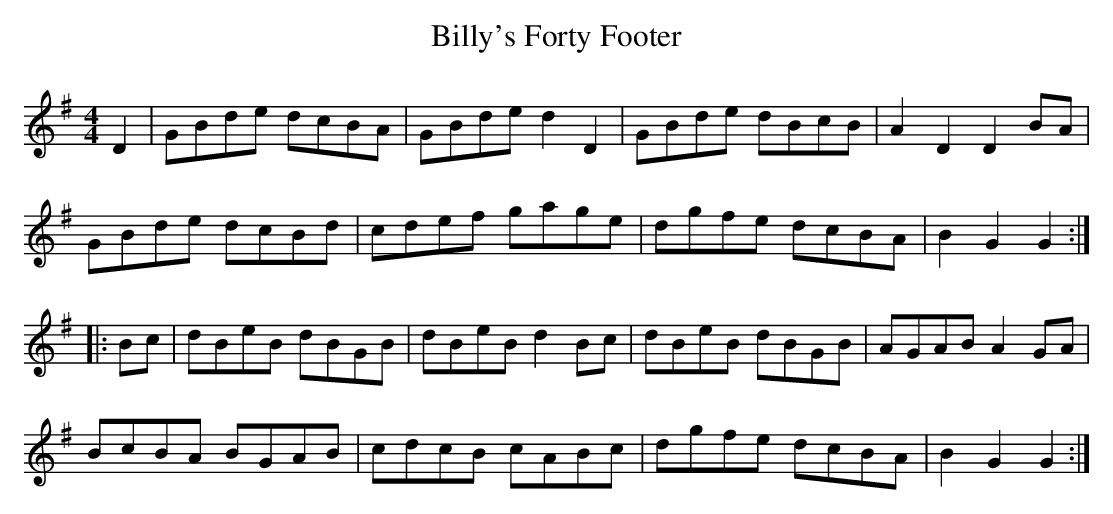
X:1
T:Billy's Forty Footer
M:4/4
L:1/4
K:G
D|G/2B/2d/2e/2 d/2c/2B/2A/2|G/2B/2d/2e/2 dD|G/2B/2d/2e/2 d/2B/2c/2B/2|\
AD DB/2A/2|
G/2B/2d/2e/2 d/2c/2B/2d/2|c/2d/2e/2f/2 g/2a/2g/2e/2|d/2g/2f/2e/2 d/2c/2B/2A/2|\
BG G:|
|:B/2c/2|d/2B/2e/2B/2 d/2B/2G/2B/2|d/2B/2e/2B/2 dB/2c/2|\
d/2B/2e/2B/2 d/2B/2G/2B/2|A/2G/2A/2B/2 AG/2A/2|
B/2c/2B/2A/2 B/2G/2A/2B/2|c/2d/2c/2B/2 c/2A/2B/2c/2|d/2g/2f/2e/2 d/2c/2B/2A/2|\
BG G:|
